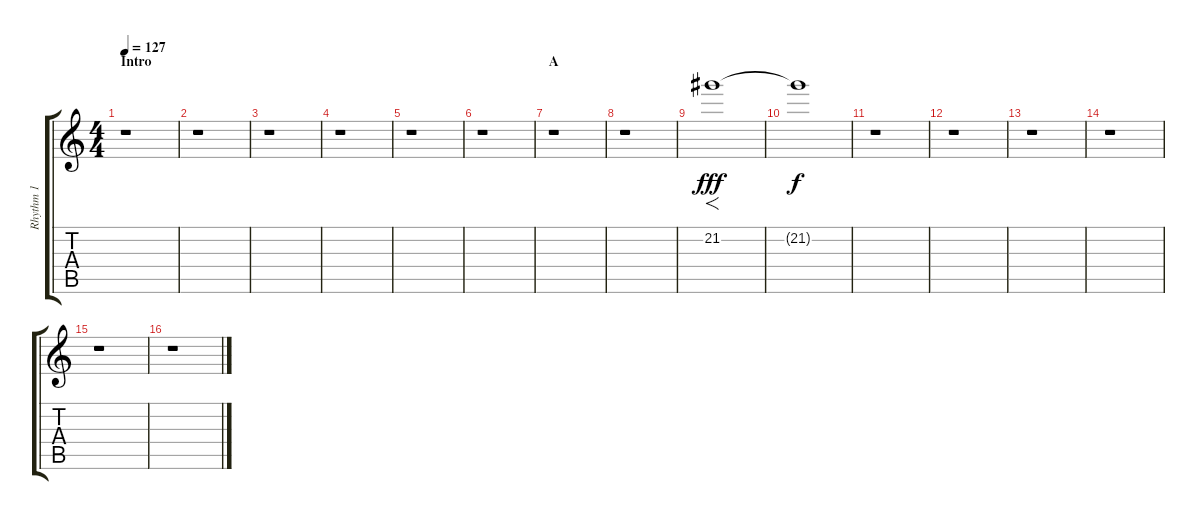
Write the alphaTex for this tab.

\track ("Rhythm 1" "Rhythm 1") {instrument distortionguitar}
\staff {score tabs}
\tuning (E4 B3 G3 D3 A2 E2) {hide}
\ts (4 4)
\section ("" "Intro")
\tempo 127
\clef g2
\ks c
r.1{dy fff instrument distortionguitar} |
r.1 |
r.1 |
r.1 |
r.1 |
r.1 |
\section ("" "A")
r.1 |
r.1 |
21.2.1{f} |
21.2{t}.1{dy f volume 0} |
r.1{volume 16} |
r.1 |
r.1 |
r.1 |
r.1 |
r.1{balance 7}
